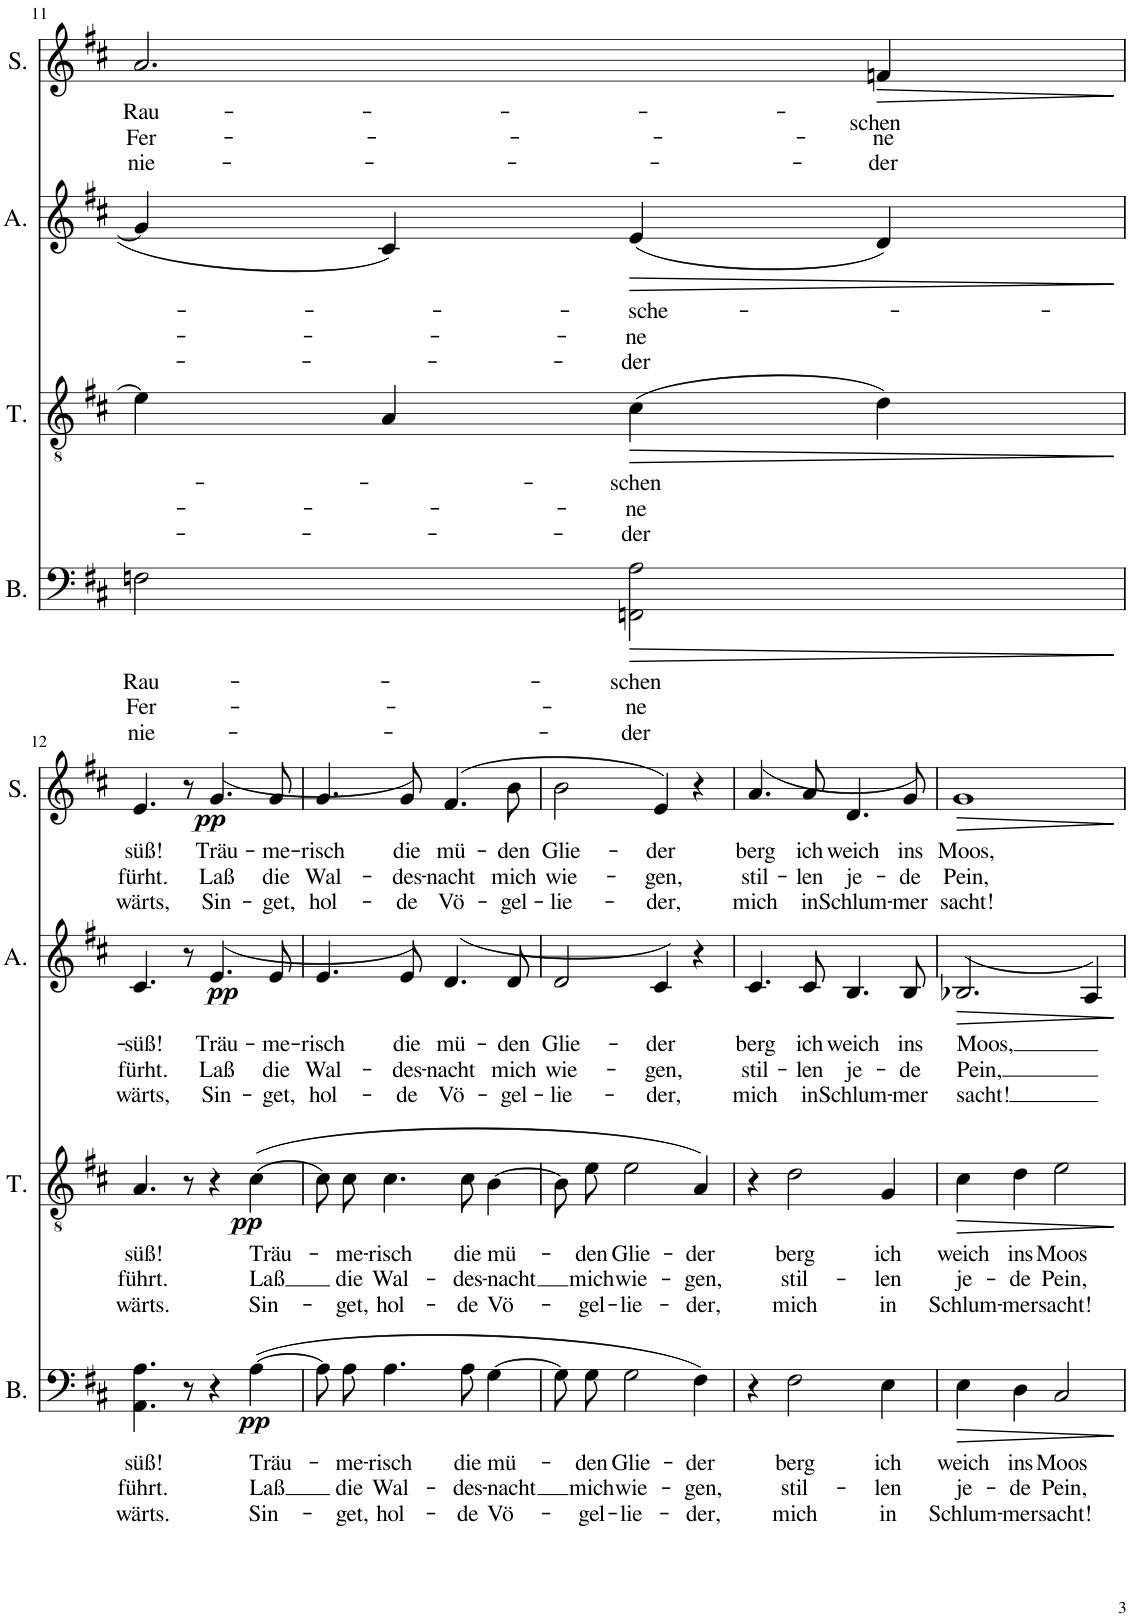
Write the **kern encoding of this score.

**kern	**text	**text	**text	**dynam	**kern	**text	**text	**text	**dynam	**kern	**text	**text	**text	**dynam	**kern	**text	**text	**text	**dynam
*part4	*part4	*part4	*part4	*part4	*part3	*part3	*part3	*part3	*part3	*part2	*part2	*part2	*part2	*part2	*part1	*part1	*part1	*part1	*part1
*staff4	*staff4	*staff4	*staff4	*staff4	*staff3	*staff3	*staff3	*staff3	*staff3	*staff2	*staff2	*staff2	*staff2	*staff2	*staff1	*staff1	*staff1	*staff1	*staff1
*I"B.	*	*	*	*	*I"T.	*	*	*	*	*I"A.	*	*	*	*	*I"S.	*	*	*	*
*I'B.	*	*	*	*	*I'T.	*	*	*	*	*I'A.	*	*	*	*	*I'S.	*	*	*	*
!!LO:PB:g=z
*clefF4	*	*	*	*	*clefGv2	*	*	*	*	*clefG2	*	*	*	*	*clefG2	*	*	*	*
*k[f#c#]	*	*	*	*	*k[f#c#]	*	*	*	*	*k[f#c#]	*	*	*	*	*k[f#c#]	*	*	*	*
*M4/4	*	*	*	*	*M4/4	*	*	*	*	*M4/4	*	*	*	*	*M4/4	*	*	*	*
*met(c)	*	*	*	*	*met(c)	*	*	*	*	*met(c)	*	*	*	*	*met(c)	*	*	*	*
=11	=11	=11	=11	=11	=11	=11	=11	=11	=11	=11	=11	=11	=11	=11	=11	=11	=11	=11	=11
!	!LO:LY:b	!LO:LY:b	!LO:LY:b	!	!	!	!	!	!	!	!	!	!	!	!	!LO:LY:b	!LO:LY:b	!LO:LY:b	!
2Fn\	Rau-	Fer-	nie-	.	4e\]	.	.	.	.	4g/]	.	.	.	.	2.a/	Rau-	Fer-	nie-	.
.	.	.	.	.	4A/	.	.	.	.	4c#/	.	.	.	.	.	.	.	.	.
!	!LO:LY:b	!LO:LY:b	!LO:LY:b	!LO:HP:b	!	!LO:LY:b	!LO:LY:b	!LO:LY:b	!LO:HP:b	!	!LO:LY:b	!LO:LY:b	!LO:LY:b	!LO:HP:b	!	!	!	!	!
2FFn\ 2A\	-schen	-ne	-der	>	(4c#\	-schen	-ne	-der	>	(4e/	-sche-	-ne	-der	>	.	.	.	.	.
!	!	!	!	!	!	!	!	!	!	!	!	!	!	!	!	!LO:LY:b	!LO:LY:b	!LO:LY:b	!LO:HP:b
.	.	.	.	.	4d\)	.	.	.	.	4d/)	.	.	.	.	4fn/	-schen	-ne	-der	>
.	.	.	.	]	.	.	.	.	]	.	.	.	.	]	.	.	.	.	]
!!LO:LB:g=z
=12	=12	=12	=12	=12	=12	=12	=12	=12	=12	=12	=12	=12	=12	=12	=12	=12	=12	=12	=12
!	!LO:LY:b	!LO:LY:b	!LO:LY:b	!	!	!LO:LY:b	!LO:LY:b	!LO:LY:b	!	!	!LO:LY:b	!LO:LY:b	!LO:LY:b	!	!	!LO:LY:b	!LO:LY:b	!LO:LY:b	!
4.AA\ 4.A\	süß!	führt.	-wärts.	.	4.A/	süß!	führt.	wärts.	.	4.c#/	süß!	fürht.	wärts,	.	4.e/	süß!	fürht.	wärts,	.
8r	.	.	.	.	8r	.	.	.	.	8r	.	.	.	.	8r	.	.	.	.
!	!	!	!	!	!	!	!	!	!	!	!LO:LY:b	!LO:LY:b	!LO:LY:b	!LO:DY:b	!	!LO:LY:b	!LO:LY:b	!LO:LY:b	!LO:DY:b
4r	.	.	.	.	4r	.	.	.	.	(4.e/	Träu-	Laß	Sin-	pp	(4.g/	Träu-	Laß	Sin-	pp
!	!LO:LY:b	!LO:LY:b	!LO:LY:b	!LO:DY:b	!	!LO:LY:b	!LO:LY:b	!LO:LY:b	!LO:DY:b	!	!	!	!	!	!	!	!	!	!
([4A\	Träu-	Laß	Sin-	pp	([4c#\	Träu-	Laß	Sin-	pp	.	.	.	.	.	.	.	.	.	.
!	!	!	!	!	!	!	!	!	!	!	!LO:LY:b	!LO:LY:b	!LO:LY:b	!	!	!LO:LY:b	!LO:LY:b	!LO:LY:b	!
.	.	.	.	.	.	.	.	.	.	8e/	-me-	die	-get,	.	8g/	-me-	die	-get,	.
=13	=13	=13	=13	=13	=13	=13	=13	=13	=13	=13	=13	=13	=13	=13	=13	=13	=13	=13	=13
!	!	!	!	!	!	!	!	!	!	!	!LO:LY:b	!LO:LY:b	!LO:LY:b	!	!	!LO:LY:b	!LO:LY:b	!LO:LY:b	!
8A\L]	.	.	.	.	8c#\L]	.	.	.	.	4.e/	-risch	Wal-	hol-	.	4.g/	-risch	Wal-	hol-	.
!	!LO:LY:b	!LO:LY:b	!LO:LY:b	!	!	!LO:LY:b	!LO:LY:b	!LO:LY:b	!	!	!	!	!	!	!	!	!	!	!
8A\J	-me-	die	-get,	.	8c#\J	-me-	die	-get,	.	.	.	.	.	.	.	.	.	.	.
!	!LO:LY:b	!LO:LY:b	!LO:LY:b	!	!	!LO:LY:b	!LO:LY:b	!LO:LY:b	!	!	!	!	!	!	!	!	!	!	!
4.A\	-risch	Wal-	hol-	.	4.c#\	-risch	Wal-	hol-	.	.	.	.	.	.	.	.	.	.	.
!	!	!	!	!	!	!	!	!	!	!	!LO:LY:b	!LO:LY:b	!LO:LY:b	!	!	!LO:LY:b	!LO:LY:b	!LO:LY:b	!
.	.	.	.	.	.	.	.	.	.	8e/)	die	-des-	-de	.	8g/)	die	-des-	-de	.
!	!	!	!	!	!	!	!	!	!	!	!LO:LY:b	!LO:LY:b	!LO:LY:b	!	!	!LO:LY:b	!LO:LY:b	!LO:LY:b	!
.	.	.	.	.	.	.	.	.	.	(4.d/	mü-	-nacht	Vö-	.	(4.f#/	mü-	-nacht	Vö-	.
!	!LO:LY:b	!LO:LY:b	!LO:LY:b	!	!	!LO:LY:b	!LO:LY:b	!LO:LY:b	!	!	!	!	!	!	!	!	!	!	!
8A\	die	-des-	-de	.	8c#\	die	-des-	-de	.	.	.	.	.	.	.	.	.	.	.
!	!LO:LY:b	!LO:LY:b	!LO:LY:b	!	!	!LO:LY:b	!LO:LY:b	!LO:LY:b	!	!	!	!	!	!	!	!	!	!	!
[4G\	mü-	-nacht	Vö-	.	[4B\	mü-	-nacht	Vö-	.	.	.	.	.	.	.	.	.	.	.
!	!	!	!	!	!	!	!	!	!	!	!LO:LY:b	!LO:LY:b	!LO:LY:b	!	!	!LO:LY:b	!LO:LY:b	!LO:LY:b	!
.	.	.	.	.	.	.	.	.	.	8d/	-den	mich	-gel-	.	8b\	-den	mich	-gel-	.
=14	=14	=14	=14	=14	=14	=14	=14	=14	=14	=14	=14	=14	=14	=14	=14	=14	=14	=14	=14
!	!	!	!	!	!	!	!	!	!	!	!LO:LY:b	!LO:LY:b	!LO:LY:b	!	!	!LO:LY:b	!LO:LY:b	!LO:LY:b	!
8G\L]	.	.	.	.	8B\L]	.	.	.	.	2d/	Glie-	wie-	-lie-	.	2b\	Glie-	wie-	-lie-	.
!	!LO:LY:b	!LO:LY:b	!LO:LY:b	!	!	!LO:LY:b	!LO:LY:b	!LO:LY:b	!	!	!	!	!	!	!	!	!	!	!
8G\J	-den	mich	-gel-	.	8e\J	-den	mich	-gel-	.	.	.	.	.	.	.	.	.	.	.
!	!LO:LY:b	!LO:LY:b	!LO:LY:b	!	!	!LO:LY:b	!LO:LY:b	!LO:LY:b	!	!	!	!	!	!	!	!	!	!	!
2G\	Glie-	wie-	-lie-	.	2e\	Glie-	wie-	-lie-	.	.	.	.	.	.	.	.	.	.	.
!	!	!	!	!	!	!	!	!	!	!	!LO:LY:b	!LO:LY:b	!LO:LY:b	!	!	!LO:LY:b	!LO:LY:b	!LO:LY:b	!
.	.	.	.	.	.	.	.	.	.	4c#/)	-der	-gen,	-der,	.	4e/)	-der	-gen,	-der,	.
!	!LO:LY:b	!LO:LY:b	!LO:LY:b	!	!	!LO:LY:b	!LO:LY:b	!LO:LY:b	!	!	!	!	!	!	!	!	!	!	!
4F#\)	-der	-gen,	-der,	.	4A/)	-der	-gen,	-der,	.	4r	.	.	.	.	4r	.	.	.	.
=15	=15	=15	=15	=15	=15	=15	=15	=15	=15	=15	=15	=15	=15	=15	=15	=15	=15	=15	=15
!	!	!	!	!	!	!	!	!	!	!	!LO:LY:b	!LO:LY:b	!LO:LY:b	!	!	!LO:LY:b	!LO:LY:b	!LO:LY:b	!
4r	.	.	.	.	4r	.	.	.	.	4.c#/	berg	stil-	mich	.	(4.a/	berg	stil-	mich	.
!	!LO:LY:b	!LO:LY:b	!LO:LY:b	!	!	!LO:LY:b	!LO:LY:b	!LO:LY:b	!	!	!	!	!	!	!	!	!	!	!
2F#\	berg	stil-	mich	.	2d\	berg	stil-	mich	.	.	.	.	.	.	.	.	.	.	.
!	!	!	!	!	!	!	!	!	!	!	!LO:LY:b	!LO:LY:b	!LO:LY:b	!	!	!LO:LY:b	!LO:LY:b	!LO:LY:b	!
.	.	.	.	.	.	.	.	.	.	8c#/	ich	-len	in	.	8a/	ich	-len	in	.
!	!	!	!	!	!	!	!	!	!	!	!LO:LY:b	!LO:LY:b	!LO:LY:b	!	!	!LO:LY:b	!LO:LY:b	!LO:LY:b	!
.	.	.	.	.	.	.	.	.	.	4.B/	weich	je-	Schlum-	.	4.d/	weich	je-	Schlum-	.
!	!LO:LY:b	!LO:LY:b	!LO:LY:b	!	!	!LO:LY:b	!LO:LY:b	!LO:LY:b	!	!	!	!	!	!	!	!	!	!	!
4E\	ich	-len	in	.	4G/	ich	-len	in	.	.	.	.	.	.	.	.	.	.	.
!	!	!	!	!	!	!	!	!	!	!	!LO:LY:b	!LO:LY:b	!LO:LY:b	!	!	!LO:LY:b	!LO:LY:b	!LO:LY:b	!
.	.	.	.	.	.	.	.	.	.	8B/	ins	-de	-mer	.	8g/)	ins	-de	-mer	.
=16	=16	=16	=16	=16	=16	=16	=16	=16	=16	=16	=16	=16	=16	=16	=16	=16	=16	=16	=16
!	!LO:LY:b	!LO:LY:b	!LO:LY:b	!LO:HP:b	!	!LO:LY:b	!LO:LY:b	!LO:LY:b	!LO:HP:b	!	!LO:LY:b	!LO:LY:b	!LO:LY:b	!LO:HP:b	!	!LO:LY:b	!LO:LY:b	!LO:LY:b	!LO:HP:b
4E\	weich	je-	Schlum-	>	4c#\	weich	je-	Schlum-	>	(2.B-X/	Moos,	Pein,	sacht!	>	1g	Moos,	Pein,	sacht!	>
!	!LO:LY:b	!LO:LY:b	!LO:LY:b	!	!	!LO:LY:b	!LO:LY:b	!LO:LY:b	!	!	!	!	!	!	!	!	!	!	!
4D\	ins	-de	-mer	.	4d\	ins	-de	-mer	.	.	.	.	.	.	.	.	.	.	.
!	!LO:LY:b	!LO:LY:b	!LO:LY:b	!	!	!LO:LY:b	!LO:LY:b	!LO:LY:b	!	!	!	!	!	!	!	!	!	!	!
2C#/	Moos	Pein,	sacht!	.	2e\	Moos	Pein,	sacht!	.	.	.	.	.	.	.	.	.	.	.
.	.	.	.	.	.	.	.	.	.	4A/)	.	.	.	.	.	.	.	.	.
.	.	.	.	]	.	.	.	.	]	.	.	.	.	]	.	.	.	.	]
=	=	=	=	=	=	=	=	=	=	=	=	=	=	=	=	=	=	=	=
*-	*-	*-	*-	*-	*-	*-	*-	*-	*-	*-	*-	*-	*-	*-	*-	*-	*-	*-	*-
